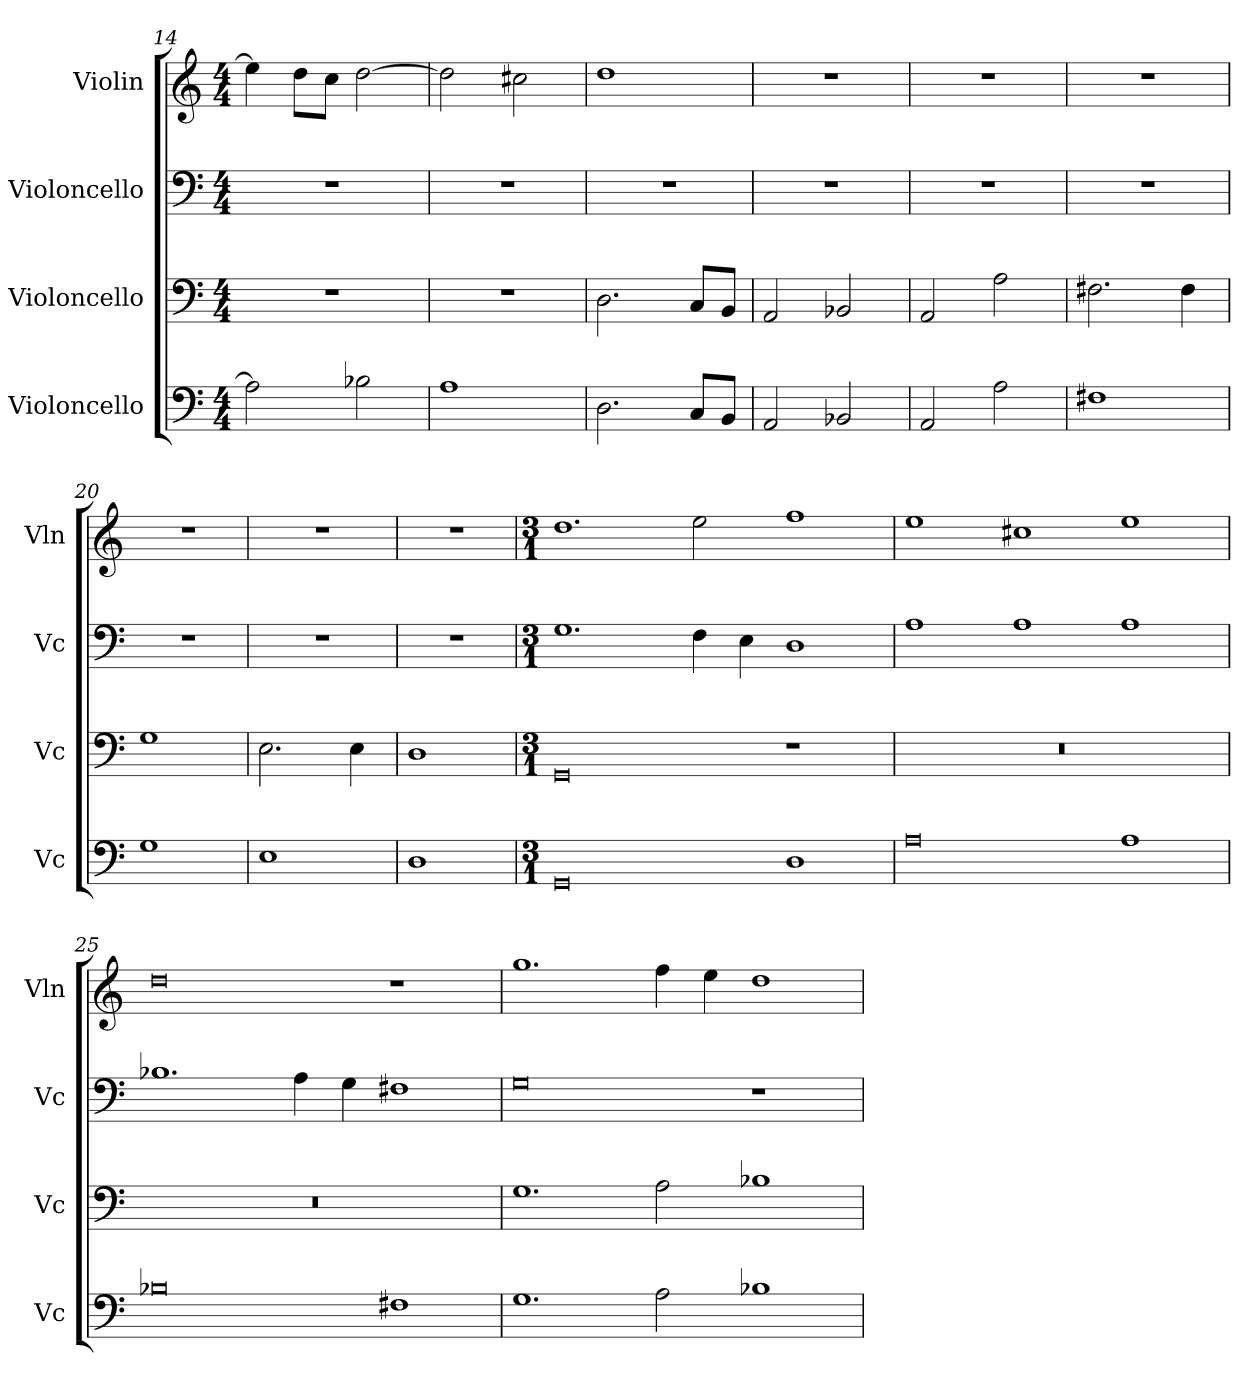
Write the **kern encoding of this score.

**kern	**kern	**kern	**kern
*part4	*part3	*part2	*part1
*staff4	*staff3	*staff2	*staff1
*I"Violoncello	*I"Violoncello	*I"Violoncello	*I"Violin
*I'Vc	*I'Vc	*I'Vc	*I'Vln
*clefF4	*clefF4	*clefF4	*clefG2
*k[]	*k[]	*k[]	*k[]
*M4/4	*M4/4	*M4/4	*M4/4
=14	=14	=14	=14
2A\]	1r	1r	4ee\]
.	.	.	8dd\L
.	.	.	8cc\J
2B-X\	.	.	[2dd\
=15	=15	=15	=15
1A	1r	1r	2dd\]
.	.	.	2cc#X\
=16	=16	=16	=16
2.D\	2.D\	1r	1dd
8C/L	8C/L	.	.
8BB/J	8BB/J	.	.
=17	=17	=17	=17
2AA/	2AA/	1r	1r
2BB-X/	2BB-X/	.	.
=18	=18	=18	=18
2AA/	2AA/	1r	1r
2A\	2A\	.	.
=19	=19	=19	=19
1F#X	2.F#X\	1r	1r
.	4F#\	.	.
=20	=20	=20	=20
1G	1G	1r	1r
=21	=21	=21	=21
1E	2.E\	1r	1r
.	4E\	.	.
=22	=22	=22	=22
1D	1D	1r	1r
=23	=23	=23	=23
*M3/1	*M3/1	*M3/1	*M3/1
0GG	0GG	1.G	1.dd
.	.	4F\	2ee\
.	.	4E\	.
1D	1r	1D	1ff
=24	=24	=24	=24
0A	0.r	1A	1ee
.	.	1A	1cc#X
1A	.	1A	1ee
=25	=25	=25	=25
0B-X	0.r	1.B-X	0dd
.	.	4A\	.
.	.	4G\	.
1F#X	.	1F#X	1r
=26	=26	=26	=26
1.G	1.G	0G	1.gg
2A\	2A\	.	4ff\
.	.	.	4ee\
1B-X	1B-X	1r	1dd
=	=	=	=
*-	*-	*-	*-
